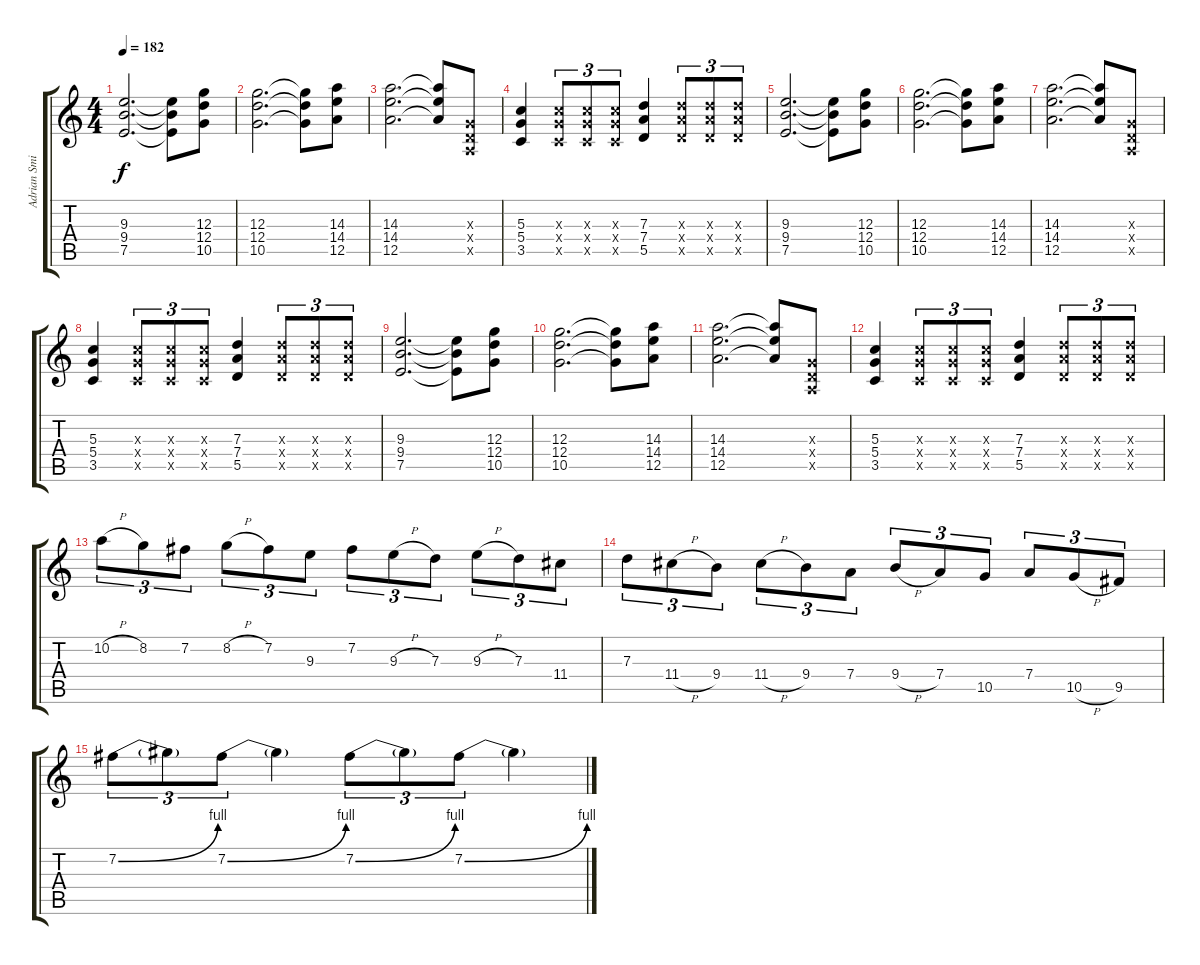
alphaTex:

\track ("Adrian Smith" "Adrian Smi") {instrument overdrivenguitar}
\staff {score tabs}
\tuning (E4 B3 G3 D3 A2 E2) {hide}
\ts (4 4)
\tempo 182
\clef g2
\ks c
(9.3 9.4 7.5).2{d dy f} (9.3{t} 9.4{t} 7.5{t}).8 (12.3 12.4 10.5).8 |
(12.3 12.4 10.5).2{d} (12.3{t} 12.4{t} 10.5{t}).8 (14.3 14.4 12.5).8 |
(14.3 14.4 12.5).2{d} (14.3{t} 14.4{t} 12.5{t}).8 (0.3{x} 0.4{x} 0.5{x}).8 |
(5.3 5.4 3.5).4 (5.3{x} 5.4{x} 3.5{x}).8{tu (3 2)} (5.3{x} 5.4{x} 3.5{x}).8{tu (3 2)} (5.3{x} 5.4{x} 3.5{x}).8{tu (3 2)} (7.3 7.4 5.5).4 (7.3{x} 7.4{x} 5.5{x}).8{tu (3 2)} (7.3{x} 7.4{x} 5.5{x}).8{tu (3 2)} (7.3{x} 7.4{x} 5.5{x}).8{tu (3 2)} |
(9.3 9.4 7.5).2{d} (9.3{t} 9.4{t} 7.5{t}).8 (12.3 12.4 10.5).8 |
(12.3 12.4 10.5).2{d} (12.3{t} 12.4{t} 10.5{t}).8 (14.3 14.4 12.5).8 |
(14.3 14.4 12.5).2{d} (14.3{t} 14.4{t} 12.5{t}).8 (0.3{x} 0.4{x} 0.5{x}).8 |
(5.3 5.4 3.5).4 (5.3{x} 5.4{x} 3.5{x}).8{tu (3 2)} (5.3{x} 5.4{x} 3.5{x}).8{tu (3 2)} (5.3{x} 5.4{x} 3.5{x}).8{tu (3 2)} (7.3 7.4 5.5).4 (7.3{x} 7.4{x} 5.5{x}).8{tu (3 2)} (7.3{x} 7.4{x} 5.5{x}).8{tu (3 2)} (7.3{x} 7.4{x} 5.5{x}).8{tu (3 2)} |
(9.3 9.4 7.5).2{d} (9.3{t} 9.4{t} 7.5{t}).8 (12.3 12.4 10.5).8 |
(12.3 12.4 10.5).2{d} (12.3{t} 12.4{t} 10.5{t}).8 (14.3 14.4 12.5).8 |
(14.3 14.4 12.5).2{d} (14.3{t} 14.4{t} 12.5{t}).8 (0.3{x} 0.4{x} 0.5{x}).8 |
(5.3 5.4 3.5).4 (5.3{x} 5.4{x} 3.5{x}).8{tu (3 2)} (5.3{x} 5.4{x} 3.5{x}).8{tu (3 2)} (5.3{x} 5.4{x} 3.5{x}).8{tu (3 2)} (7.3 7.4 5.5).4 (7.3{x} 7.4{x} 5.5{x}).8{tu (3 2)} (7.3{x} 7.4{x} 5.5{x}).8{tu (3 2)} (7.3{x} 7.4{x} 5.5{x}).8{tu (3 2)} |
10.2{h}.8{tu (3 2)} 8.2.8{tu (3 2)} 7.2.8{tu (3 2)} 8.2{h}.8{tu (3 2)} 7.2.8{tu (3 2)} 9.3.8{tu (3 2)} 7.2.8{tu (3 2)} 9.3{h}.8{tu (3 2)} 7.3.8{tu (3 2)} 9.3{h}.8{tu (3 2)} 7.3.8{tu (3 2)} 11.4.8{tu (3 2)} |
7.3.8{tu (3 2)} 11.4{h}.8{tu (3 2)} 9.4.8{tu (3 2)} 11.4{h}.8{tu (3 2)} 9.4.8{tu (3 2)} 7.4.8{tu (3 2)} 9.4{h}.8{tu (3 2)} 7.4.8{tu (3 2)} 10.5.8{tu (3 2)} 7.4.8{tu (3 2)} 10.5{h}.8{tu (3 2)} 9.5.8{tu (3 2)} |
7.2{be (bend 0 0 60 4)}.8{tu (3 2)} 7.2{t}.8{tu (3 2)} 7.2{be (bend 0 0 60 4)}.8{tu (3 2)} 7.2{t}.4 7.2{be (bend 0 0 60 4)}.8{tu (3 2)} 7.2{t}.8{tu (3 2)} 7.2{be (bend 0 0 60 4)}.8{tu (3 2)} 7.2{t}.4
